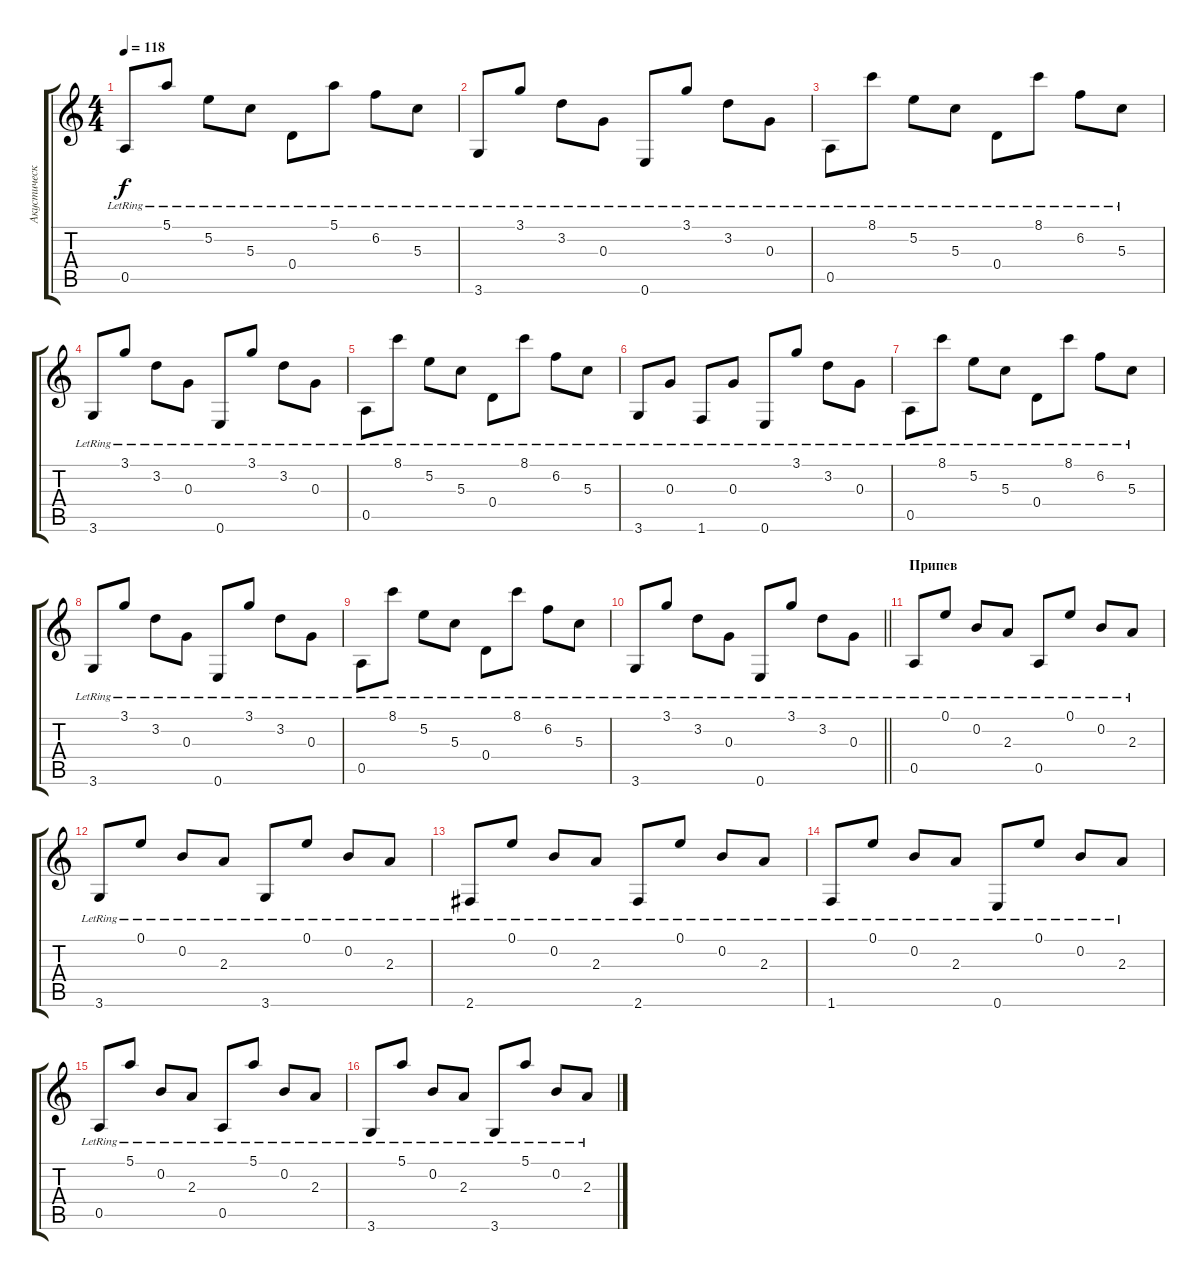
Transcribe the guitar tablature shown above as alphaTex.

\track ("Акустическая гитара" "Акустическ") {instrument acousticguitarsteel}
\staff {score tabs}
\tuning (E4 B3 G3 D3 A2 E2) {hide}
\ts (4 4)
\tempo 118
\clef g2
\ks c
0.5{lr}.8{dy f} 5.1{lr}.8 5.2{lr}.8 5.3{lr}.8 0.4{lr}.8 5.1{lr}.8 6.2{lr}.8 5.3{lr}.8 |
3.6{lr}.8 3.1{lr}.8 3.2{lr}.8 0.3{lr}.8 0.6{lr}.8 3.1{lr}.8 3.2{lr}.8 0.3{lr}.8 |
0.5{lr}.8 8.1{lr}.8 5.2{lr}.8 5.3{lr}.8 0.4{lr}.8 8.1{lr}.8 6.2{lr}.8 5.3{lr}.8 |
3.6{lr}.8 3.1{lr}.8 3.2{lr}.8 0.3{lr}.8 0.6{lr}.8 3.1{lr}.8 3.2{lr}.8 0.3{lr}.8 |
0.5{lr}.8 8.1{lr}.8 5.2{lr}.8 5.3{lr}.8 0.4{lr}.8 8.1{lr}.8 6.2{lr}.8 5.3{lr}.8 |
3.6{lr}.8 0.3{lr}.8 1.6{lr}.8 0.3{lr}.8 0.6{lr}.8 3.1{lr}.8 3.2{lr}.8 0.3{lr}.8 |
0.5{lr}.8 8.1{lr}.8 5.2{lr}.8 5.3{lr}.8 0.4{lr}.8 8.1{lr}.8 6.2{lr}.8 5.3{lr}.8 |
3.6{lr}.8 3.1{lr}.8 3.2{lr}.8 0.3{lr}.8 0.6{lr}.8 3.1{lr}.8 3.2{lr}.8 0.3{lr}.8 |
0.5{lr}.8 8.1{lr}.8 5.2{lr}.8 5.3{lr}.8 0.4{lr}.8 8.1{lr}.8 6.2{lr}.8 5.3{lr}.8 |
\barLineRight lightlight
3.6{lr}.8 3.1{lr}.8 3.2{lr}.8 0.3{lr}.8 0.6{lr}.8 3.1{lr}.8 3.2{lr}.8 0.3{lr}.8 |
\section ("" "Припев")
0.5{lr}.8 0.1{lr}.8 0.2{lr}.8 2.3{lr}.8 0.5{lr}.8 0.1{lr}.8 0.2{lr}.8 2.3{lr}.8 |
3.6{lr}.8 0.1{lr}.8 0.2{lr}.8 2.3{lr}.8 3.6{lr}.8 0.1{lr}.8 0.2{lr}.8 2.3{lr}.8 |
2.6{lr}.8 0.1{lr}.8 0.2{lr}.8 2.3{lr}.8 2.6{lr}.8 0.1{lr}.8 0.2{lr}.8 2.3{lr}.8 |
1.6{lr}.8 0.1{lr}.8 0.2{lr}.8 2.3{lr}.8 0.6{lr}.8 0.1{lr}.8 0.2{lr}.8 2.3{lr}.8 |
0.5{lr}.8 5.1{lr}.8 0.2{lr}.8 2.3{lr}.8 0.5{lr}.8 5.1{lr}.8 0.2{lr}.8 2.3{lr}.8 |
3.6{lr}.8 5.1{lr}.8 0.2{lr}.8 2.3{lr}.8 3.6{lr}.8 5.1{lr}.8 0.2{lr}.8 2.3{lr}.8
